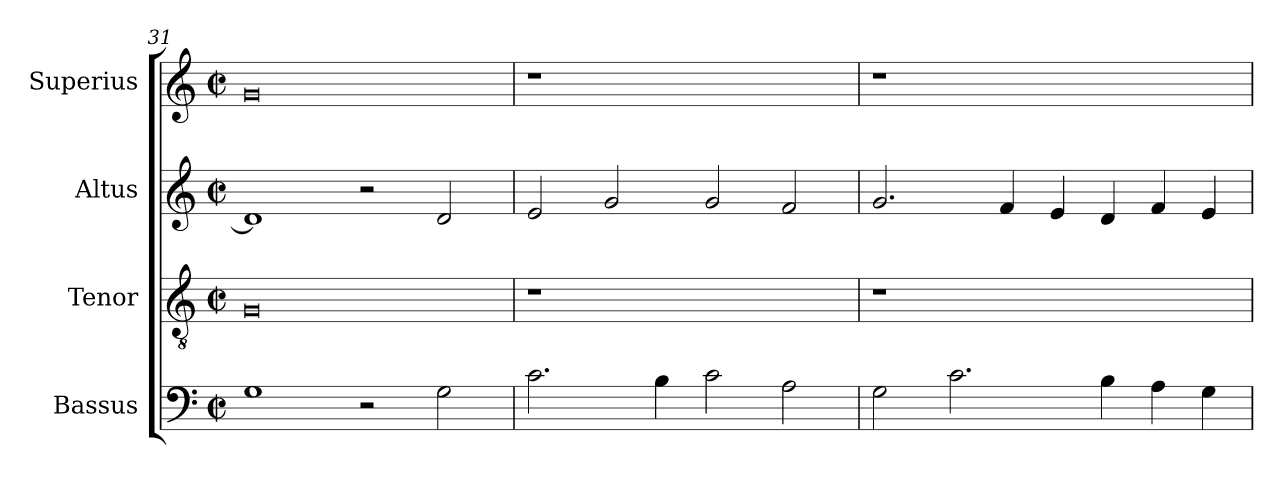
**kern	**kern	**kern	**kern
*part4	*part3	*part2	*part1
*staff4	*staff3	*staff2	*staff1
*I"Bassus	*I"Tenor	*I"Altus	*I"Superius
*I'B.	*I'T.	*I'A.	*I'S.
*clefF4	*clefGv2	*clefG2	*clefG2
*	*ITrd7c12	*	*
*k[]	*k[]	*k[]	*k[]
*C:	*C:	*C:	*C:
*M2/2	*M2/2	*M2/2	*M2/2
*met(c|)	*met(c|)	*met(c|)	*met(c|)
=31	=31	=31	=31
1Gi	0GGi	1di]	0gi
2r	.	2r	.
2Gi\	.	2di/	.
!!LO:PB:g=z
=32	=32	=32	=32
!	!LO:N:vis=1	!	!LO:N:vis=1
2.ci\	1r	2ei/	1r
.	.	2gi/	.
4Bi\	.	.	.
2ci\	1ryy	2gi/	1ryy
2Ai\	.	2fi/	.
=33	=33	=33	=33
!	!LO:N:vis=1	!	!LO:N:vis=1
2Gi\	1r	2.gi/	1r
2.ci\	.	.	.
.	.	4fi/	.
.	1ryy	4ei/	1ryy
4Bi\	.	4di/	.
4Ai\	.	4fi/	.
4Gi\	.	4ei/	.
=	=	=	=
*-	*-	*-	*-
